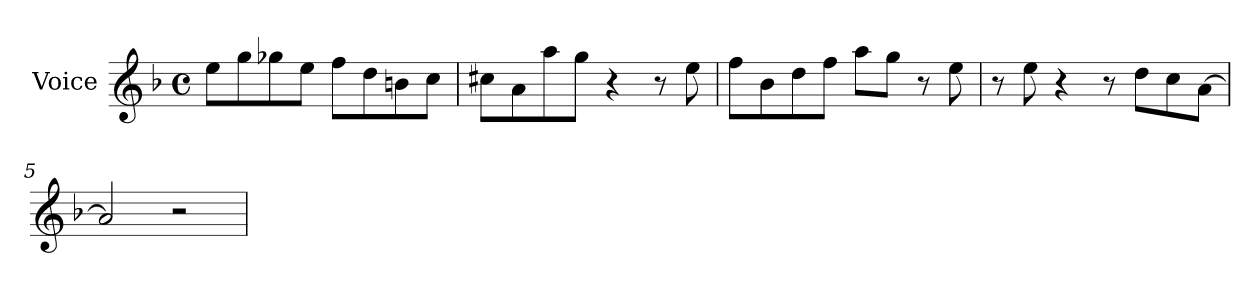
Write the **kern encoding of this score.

**kern
*part1
*staff1
*I"Voice
*I'Voice
*clefG2
*k[b-]
*M4/4
*met(c)
=1
8ee\L
8gg\
8gg-X\
8ee\J
8ff\L
8dd\
8bn\
8cc\J
=2
8cc#X\L
8a\
8aa\
8gg\J
4r
8r
8ee\
=3
8ff\L
8b-\
8dd\
8ff\J
8aa\L
8gg\J
8r
8ee\
=4
8r
8ee\
4r
8r
8dd\L
8cc\
[<8a\J
=5
2a/]
2rcc
=
*-
